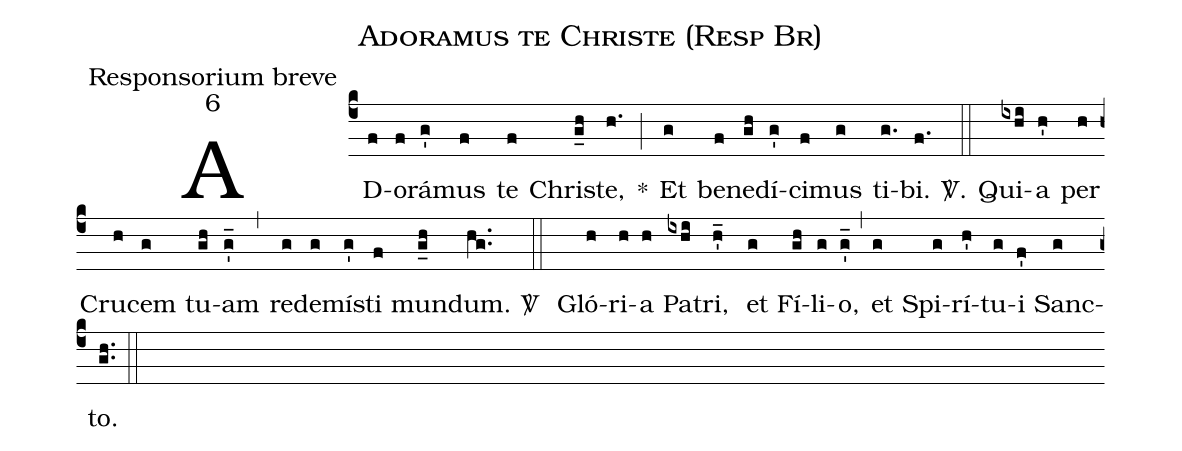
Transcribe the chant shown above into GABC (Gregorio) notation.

name:Adoramus te Christe (Resp Br);
office-part:Responsorium breve;
mode:6;
%%
(c4) AD(f)o(f)rá(g')mus(f) te(f) Chri(g_h)ste,(h.) *(;) Et(g) be(f)ne(gh)dí(g')ci(f)mus(g) ti(g.)bi.(f.)
<sp>V/</sp>.(::) Qui(ixhi)a(h') per(h) Cru(h)cem(g) tu(gh)am(g'_) (,) re(g)de(g)mí(g')sti(f) mun(g_h)dum.(hg..) <sp>V/</sp> (::) Gló(h)ri(h)a(h) Pa(ixhi)tri, (h'_) et(g) Fí(gh)li(g)o,(g'_) (,) et(g) Spi(g)rí(h')tu(g)i(f') Sanc(g)to.(gh..) (::)
